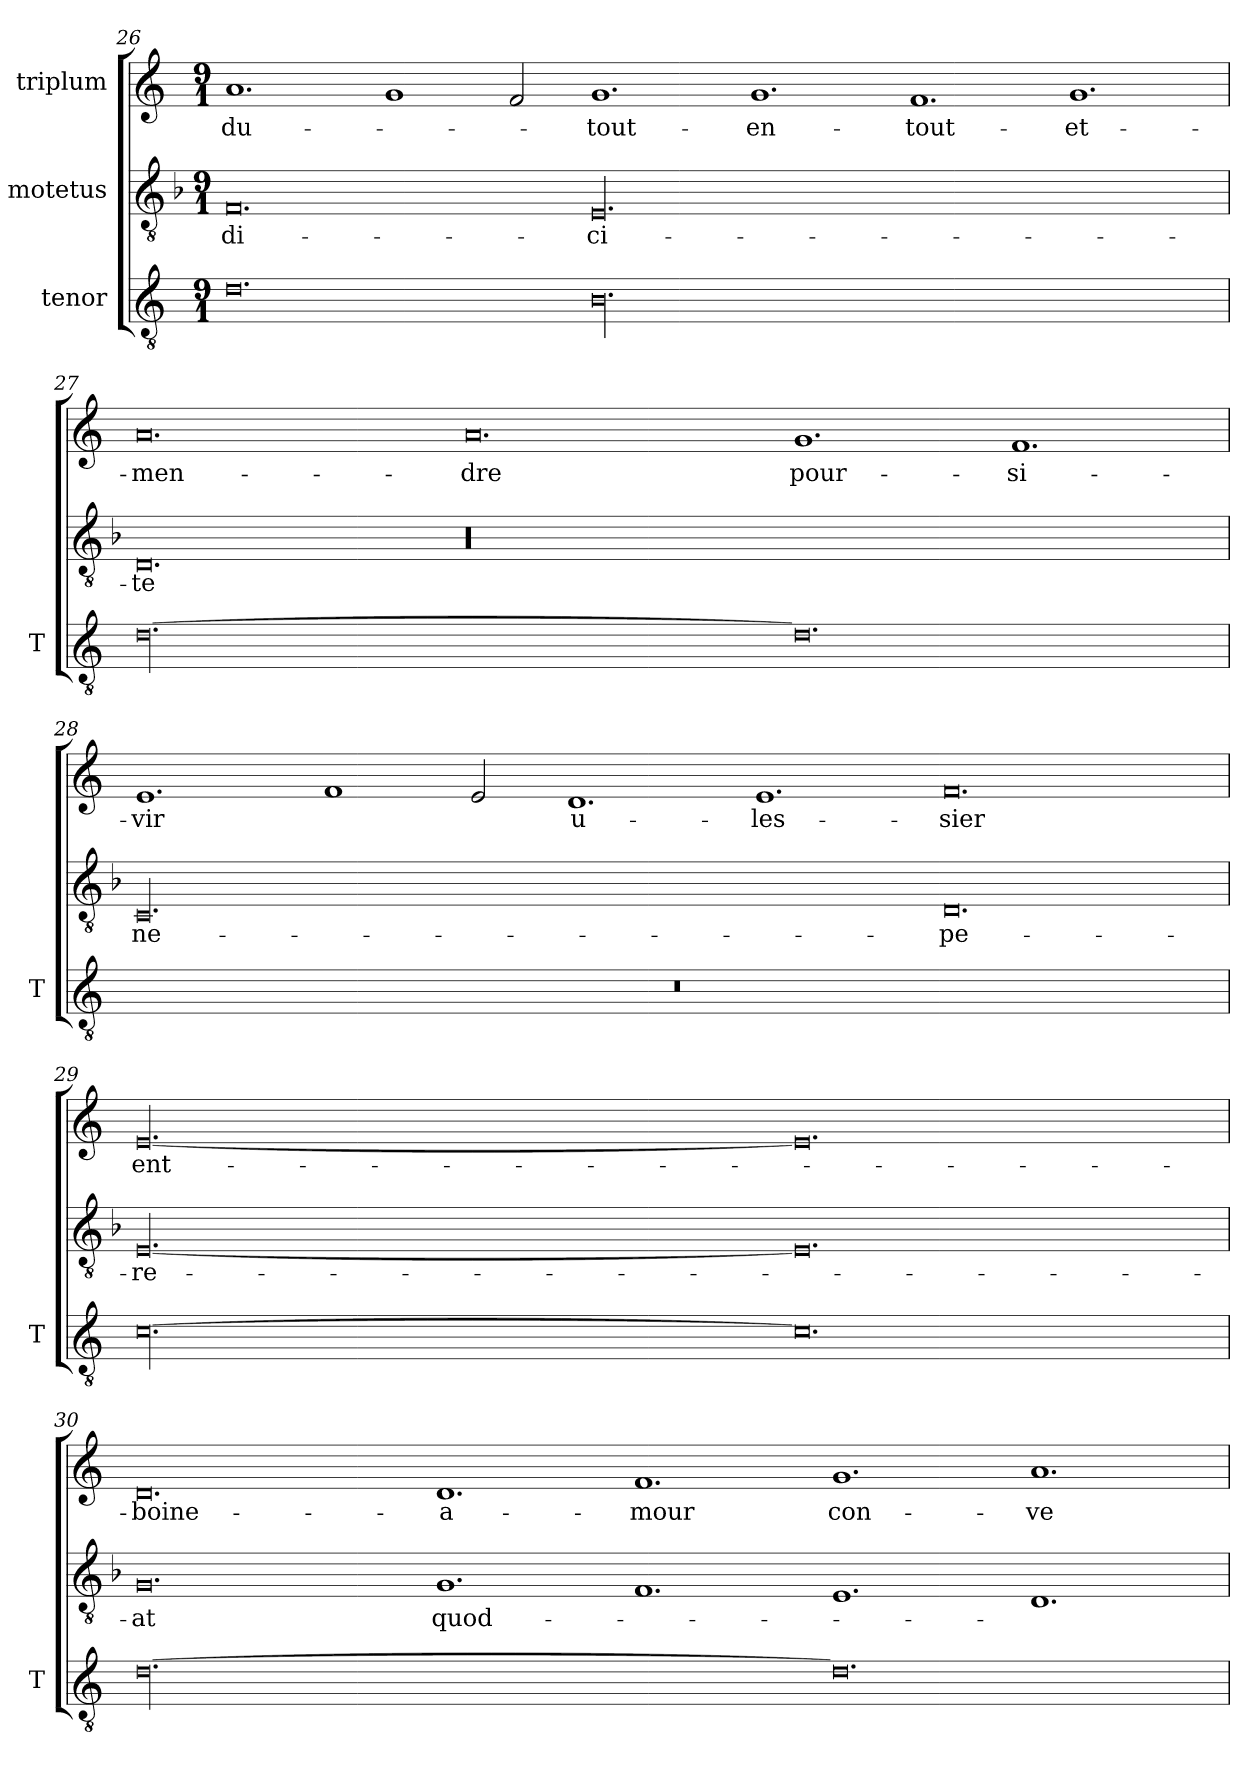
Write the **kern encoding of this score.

**kern	**kern	**text	**kern	**text
*part3	*part2	*part2	*part1	*part1
*staff3	*staff2	*staff2	*staff1	*staff1
*I"tenor	*I"motetus	*	*I"triplum	*
*I'T	*	*	*	*
!!LO:PB:g=z
*clefGv2	*clefGv2	*	*clefG2	*
*k[]	*k[b-]	*	*k[]	*
*C:	*F:	*	*C:	*
*M9/1	*M9/1	*	*M9/1	*
=26	=26	=26	=26	=26
0.d\	0.F/	di-	1.a/	du-
.	.	.	1g/	.
.	.	.	2f/	.
00.B\	00.E/	-ci-	1.g/	tout-
.	.	.	1.g/	en-
.	.	.	1.f/	tout-
.	.	.	1.g/	et-
=27	=27	=27	=27	=27
[00.d\	0.D/	-te	0.a/	men-
.	00.r	.	0.a/	-dre
0.d\]	.	.	1.g/	pour-
.	.	.	1.f/	-si-
=28	=28	=28	=28	=28
1%9r	00.C/	ne-	1.e/	-vir
.	.	.	1f/	.
.	.	.	2e/	.
.	.	.	1.d/	u-
.	.	.	1.e/	les-
.	0.D/	pe-	0.f/	-sier
=29	=29	=29	=29	=29
[00.c\	[00.E/	-re-	[00.e/	ent-
0.c\]	0.E/]	.	0.e/]	.
=30	=30	=30	=30	=30
[00.d\	0.G/	-at	0.d/	boine-
.	1.G/	quod-	1.d/	a-
.	1.F/	.	1.f/	-mour
0.d\]	1.E/	.	1.g/	con-
.	1.D/	.	1.a/	-ve-
=	=	=	=	=
*-	*-	*-	*-	*-
